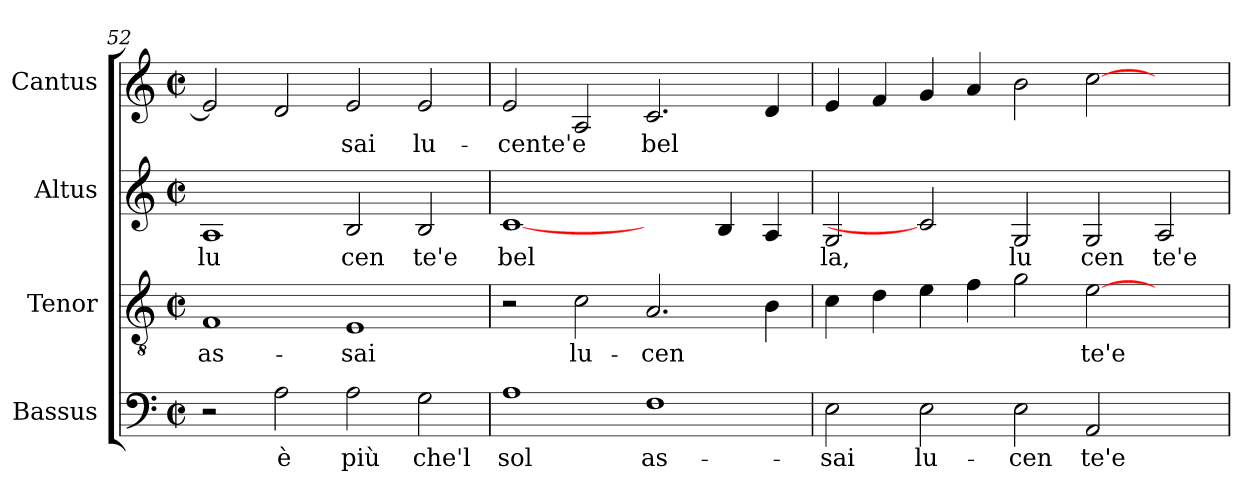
**kern	**text	**kern	**text	**kern	**text	**kern	**text
*part4	*part4	*part3	*part3	*part2	*part2	*part1	*part1
*staff4	*staff4	*staff3	*staff3	*staff2	*staff2	*staff1	*staff1
*I"Bassus	*	*I"Tenor	*	*I"Altus	*	*I"Cantus	*
*clefF4	*	*clefGv2	*	*clefG2	*	*clefG2	*
*k[]	*	*k[]	*	*k[]	*	*k[]	*
*C:	*	*C:	*	*C:	*	*C:	*
*M2/2	*	*M2/2	*	*M2/2	*	*M2/2	*
*met(c|)	*	*met(c|)	*	*met(c|)	*	*met(c|)	*
=52	=52	=52	=52	=52	=52	=52	=52
!	!	!	!LO:LY:b:cj	!	!LO:LY:b:cj	!	!LO:LY:b:cj
2r	.	1F	as-	1A	lu	2e/]	--
!	!LO:LY:b:cj	!	!	!	!	!	!LO:LY:b:cj
2A\	è	.	.	.	.	2d/	--
!	!LO:LY:b:cj	!	!LO:LY:b:cj	!	!LO:LY:b:cj	!	!LO:LY:b:cj
2A\	più	1E	-sai	2B/	cen	2e/	-sai
!	!LO:LY:b:cj	!	!	!	!LO:LY:b:cj	!	!LO:LY:b:cj
2G\	che'l	.	.	2B/	te'e	2e/	lu-
=53	=53	=53	=53	=53	=53	=53	=53
!	!LO:LY:b:cj	!	!	!	!LO:LY:b:cj	!	!LO:LY:b:cj
1A	sol	2r	.	[1c	bel	2e/	-cente'e
!	!	!	!LO:LY:b:cj	!	!	!	!LO:LY:b:cj
.	.	2c\	lu-	.	.	2A/	.
!	!LO:LY:b:cj	!	!LO:LY:b:cj	!	!	!	!LO:LY:b:cj
1F	as-	2.A/	-cen-	2ryy	.	2.c/	bel-
!	!	!	!	!	!LO:LY:b:cj	!	!
.	.	.	.	4B/	.	.	.
!	!	!	!LO:LY:b:cj	!	!LO:LY:b:cj	!	!LO:LY:b:cj
.	.	4B\	--	4A/	.	4d/	--
!!LO:PB:g=z
=54	=54	=54	=54	=54	=54	=54	=54
!	!LO:LY:b:cj	!	!LO:LY:b:cj	!	!LO:LY:b:cj	!	!LO:LY:b:cj
2E\	-sai	4c\	--	2G/	la,	4e/	--
!	!	!	!LO:LY:b:cj	!	!	!	!LO:LY:b:cj
.	.	4d\	--	.	.	4f/	--
!	!LO:LY:b:cj	!	!LO:LY:b:cj	!	!	!	!LO:LY:b:cj
2E\	lu-	4e\	--	2c]	.	4g/	--
!	!	!	!LO:LY:b:cj	!	!	!	!LO:LY:b:cj
.	.	4f\	--	.	.	4a/	--
!	!LO:LY:b:cj	!	!LO:LY:b:cj	!	!LO:LY:b:cj	!	!LO:LY:b:cj
2E\	-cen	2g\	--	2G/	lu	2b\	--
!	!LO:LY:b:cj	!	!LO:LY:b:cj	!	!LO:LY:b:cj	!	!LO:LY:b:cj
2AA/	te'e	[>2e\	-te'e	2G/	cen	[>2cc\	--
!	!	!	!	!	!LO:LY:b:cj	!	!
2ryy	.	2ryy	.	2A/	te'e	2ryy	.
=	=	=	=	=	=	=	=
*-	*-	*-	*-	*-	*-	*-	*-
